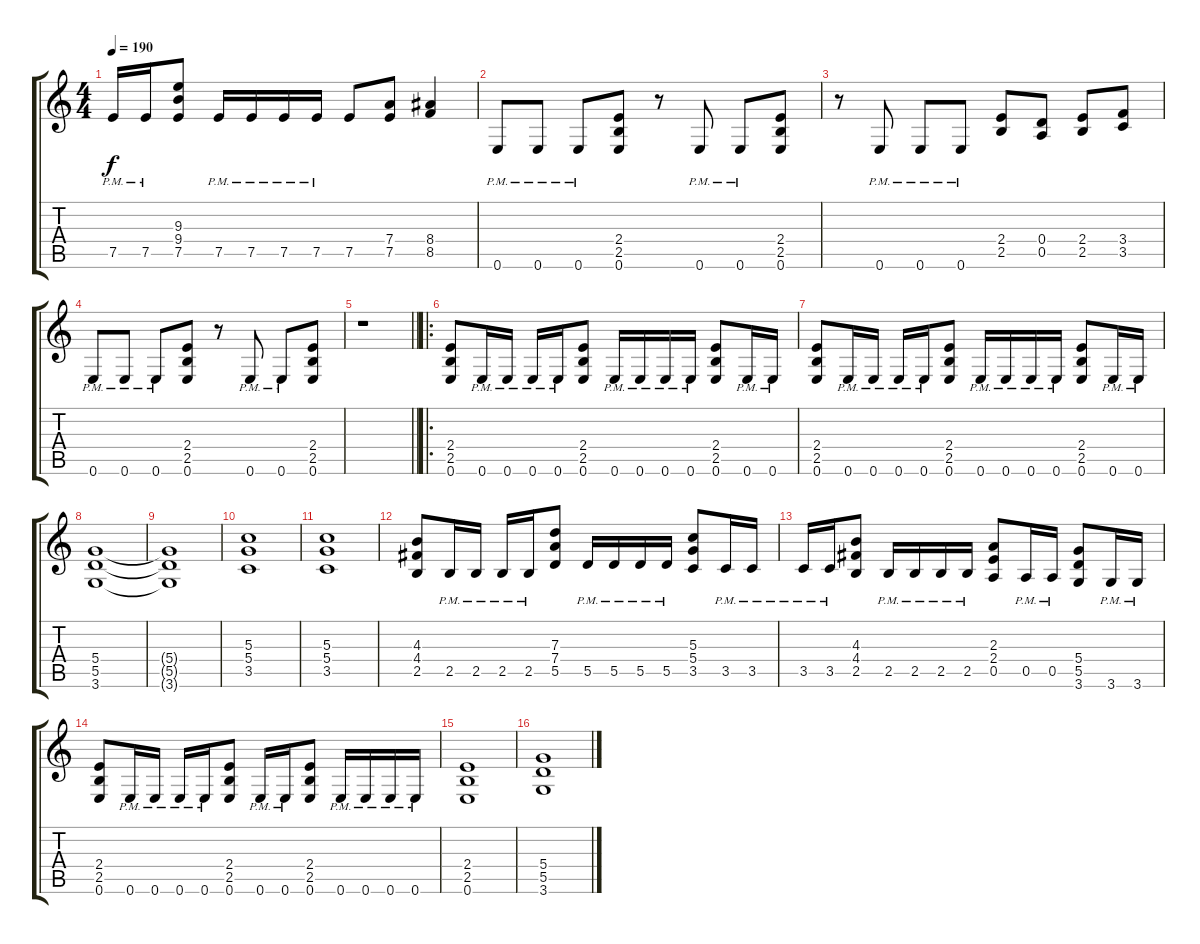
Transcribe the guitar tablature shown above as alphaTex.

\track "" {instrument distortionguitar}
\staff {score tabs}
\tuning (E4 B3 G3 D3 A2 E2) {hide}
\ts (4 4)
\tempo 190
\clef g2
\ks c
7.5{pm}.16{dy f} 7.5{pm}.16 (9.3 9.4 7.5).8 7.5{pm}.16 7.5{pm}.16 7.5{pm}.16 7.5{pm}.16 7.5.8 (7.4 7.5).8 (8.4 8.5).4 |
0.6{pm}.8 0.6{pm}.8 0.6{pm}.8 (2.4 2.5 0.6).8 r.8 0.6{pm}.8 0.6{pm}.8 (2.4 2.5 0.6).8 |
r.8 0.6{pm}.8 0.6{pm}.8 0.6{pm}.8 (2.4 2.5).8 (0.4 0.5).8 (2.4 2.5).8 (3.4 3.5).8 |
0.6{pm}.8 0.6{pm}.8 0.6{pm}.8 (2.4 2.5 0.6).8 r.8 0.6{pm}.8 0.6{pm}.8 (2.4 2.5 0.6).8 |
\barLineRight lightlight
r.1 |
\ro
(2.4 2.5 0.6).8 0.6{pm}.16 0.6{pm}.16 0.6{pm}.16 0.6{pm}.16 (2.4 2.5 0.6).8 0.6{pm}.16 0.6{pm}.16 0.6{pm}.16 0.6{pm}.16 (2.4 2.5 0.6).8 0.6{pm}.16 0.6{pm}.16 |
(2.4 2.5 0.6).8 0.6{pm}.16 0.6{pm}.16 0.6{pm}.16 0.6{pm}.16 (2.4 2.5 0.6).8 0.6{pm}.16 0.6{pm}.16 0.6{pm}.16 0.6{pm}.16 (2.4 2.5 0.6).8 0.6{pm}.16 0.6{pm}.16 |
(5.4 5.5 3.6).1 |
(5.4{t} 5.5{t} 3.6{t}).1 |
(5.3 5.4 3.5).1 |
(5.3 5.4 3.5).1 |
(4.3 4.4 2.5).8 2.5{pm}.16 2.5{pm}.16 2.5{pm}.16 2.5{pm}.16 (7.3 7.4 5.5).8 5.5{pm}.16 5.5{pm}.16 5.5{pm}.16 5.5{pm}.16 (5.3 5.4 3.5).8 3.5{pm}.16 3.5{pm}.16 |
3.5{pm}.16 3.5{pm}.16 (4.3 4.4 2.5).8 2.5{pm}.16 2.5{pm}.16 2.5{pm}.16 2.5{pm}.16 (2.3 2.4 0.5).8 0.5{pm}.16 0.5{pm}.16 (5.4 5.5 3.6).8 3.6{pm}.16 3.6{pm}.16 |
(2.4 2.5 0.6).8 0.6{pm}.16 0.6{pm}.16 0.6{pm}.16 0.6{pm}.16 (2.4 2.5 0.6).8 0.6{pm}.16 0.6{pm}.16 (2.4 2.5 0.6).8 0.6{pm}.16 0.6{pm}.16 0.6{pm}.16 0.6{pm}.16 |
(2.4 2.5 0.6).1 |
(5.4 5.5 3.6).1
